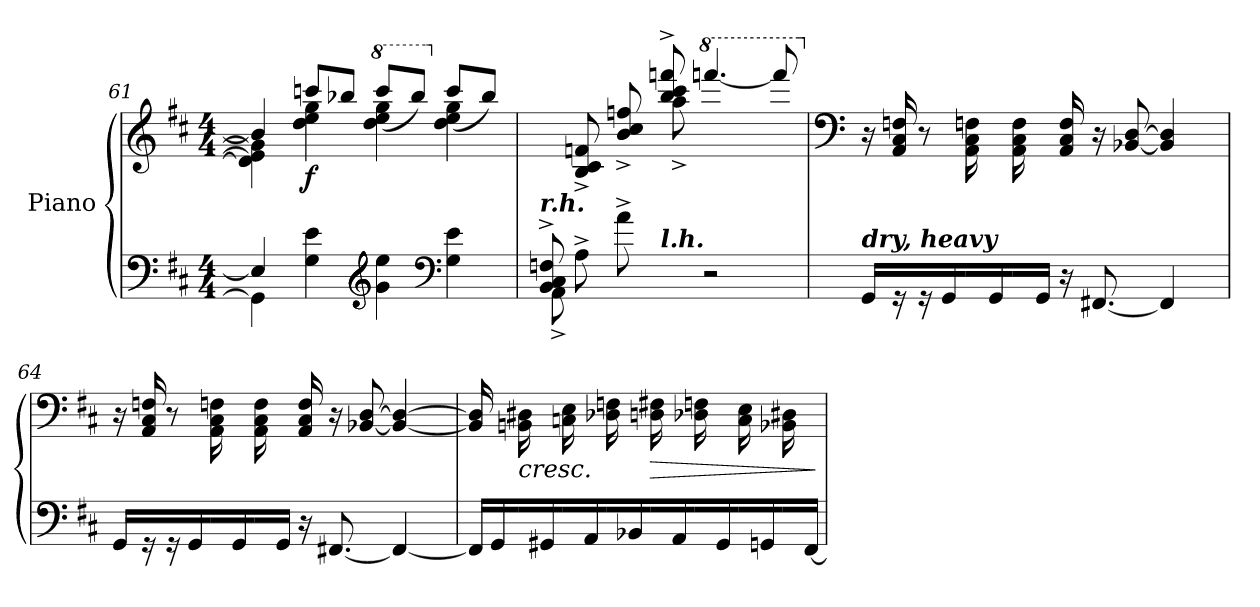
**kern	**kern	**dynam
*part1	*part1	*part1
*staff2	*staff1	*staff1/2
*I"Piano	*	*
*clefF4	*clefG2	*
*k[f#c#]	*k[f#c#]	*
*M4/4	*M4/4	*
=61	=61	=61
*^	*^	*
4GG\]	4E/]	4d\] 4e\] 4g\]	4b-/]	.
!	!	!	!	!LO:DY:b
4G\ 4e\	4ryy	4dd\ 4ee\ 4gg\	8cccn/L	f
.	.	.	8bb-X/J	.
*clefG2	*	*	*	*
*	*	*8va	*	*
4g\ 4ee\	2ryy	4ddd\ 4eee\ 4ggg\	(8cccc/L	.
.	.	.	8bbb-/J)	.
*clefF4	*	*	*	*
*	*	*X8va	*	*
4G\ 4e\	.	4dd\ 4ee\ 4gg\	(8ccc/L	.
.	.	.	8bb-/J)	.
!!LO:PB:g=z	!!
=62	=62	=62	=62	=62
!	!	!LO:TX:b:Bi:t=r.h.	!	!
8BB/^ 8C#/^ 8Fn/^	8AA^\	8ryy	4.ryy	.
2..ryy	8A^\	8B/^ 8c#/^ 8fn/^	.	.
.	8a^\	8b/^ 8cc#/^ 8ffn/^	.	.
!	!LO:TX:a:Bi:t=l.h.	!	!	!
.	8ryy	8bb/^ 8ccc#/^ 8fffn/^	8aa^\	.
*	*	*8va	*	*
.	2r	[4.ffffn/	2ryy	.
*	*	*8va	*	*
.	.	8ffff/]	.	.
*v	*v	*	*	*
=63	=63	=63	=63
*	*clefF4	*	*
*	*X8va	*	*
*	*X8va	*	*
!LO:TX:a:Bi:t=dry, heavy	!	!	!
16GG/	16r	4ryy	.
16r	16AA/ 16C#/ 16Fn/	.	.
16r	8r	.	.
16GG/	.	.	.
16ryy	4ryy	16AA\ 16C#\ 16Fn\LL	.
16GG/	.	16ryy	.
16ryy	.	16AA\ 16C#\ 16F\	.
16GG/JJ	.	2ryy	.
16r	16AA/ 16C#/ 16F/	.	.
[8.FF#X/	16r	.	.
.	[8BB-X/ [8D/	.	.
4FF#/]	4BB-/] 4D/]	.	.
.	.	16ryy	.
!!LO:LB:g=z	!!
=64	=64	=64	=64
16GG/	16r	4ryy	.
16r	16AA/ 16C#/ 16Fn/	.	.
16r	8r	.	.
16GG/	.	.	.
16ryy	4ryy	16AA\ 16C#\ 16Fn\LL	.
16GG/	.	16ryy	.
16ryy	.	16AA\ 16C#\ 16F\	.
16GG/JJ	.	2ryy	.
16r	16AA/ 16C#/ 16F/	.	.
[8.FF#X/	16r	.	.
.	[8BB-X/ [8D/	.	.
4FF#/_	4BB-/_ 4D/_	.	.
.	.	16ryy	.
=65	=65	=65	=65
16FF#/]	16BB-/] 16D/]	8ryy	.
16GG/LL	16ryy	.	.
!	!	!	!LO:HP:b
16ryy	8ryy	16BBn\ 16D#X\	<
16GG#X/JJ	.	16ryy	.
16ryy	4ryy	16Cn\ 16E\LL	.
16AA/	.	16ryy	.
16ryy	.	16D-X\ 16Fn\	.
16BB-X/JJ	.	16ryy	.
!	!	!	!LO:HP:b
16ryy	2ryy	16Dn\ 16F#X\LL	>
16AA/	.	16ryy	.
16ryy	.	16D-X\ 16Fn\	.
16GG#/JJ	.	16ryy	.
16ryy	.	16C\ 16E\LL	.
16GGn/	.	16ryy	.
16ryy	.	16BB-\ 16D#X\	.
[16FF#/JJ	.	16ryy	.
*	*v	*v	*
.	.	[ ]
=	=	=
*-	*-	*-
